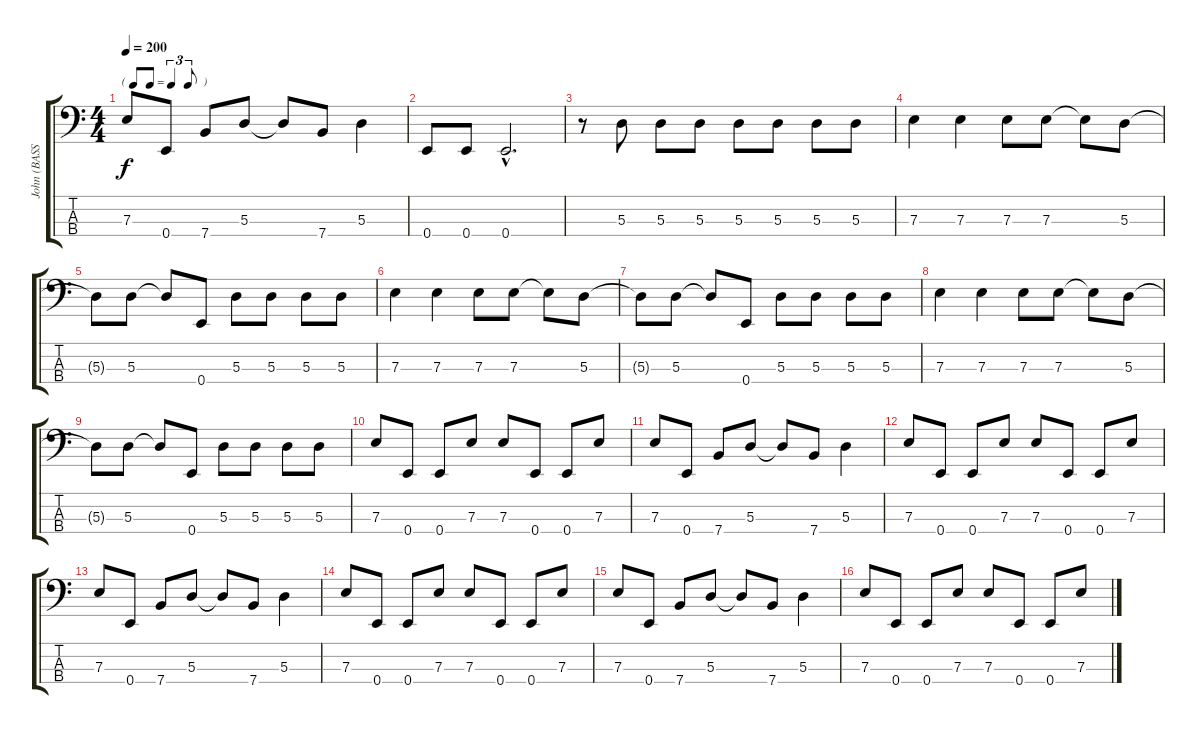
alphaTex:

\track ("John (BASS)" "John (BASS") {instrument electricbassfinger}
\staff {score tabs}
\tuning (G2 D2 A1 E1) {hide}
\ts (4 4)
\tf triplet8th
\tempo 200
\clef f4
\ks c
7.3.8{dy f} 0.4.8 7.4.8 5.3.8 5.3{t}.8 7.4.8 5.3.4 |
0.4.8 0.4.8 0.4{hac}.2{d} |
r.8 5.3.8 5.3.8 5.3.8 5.3.8 5.3.8 5.3.8 5.3.8 |
7.3.4 7.3.4 7.3.8 7.3.8 7.3{t}.8 5.3.8 |
5.3{t}.8 5.3.8 5.3{t}.8 0.4.8 5.3.8 5.3.8 5.3.8 5.3.8 |
7.3.4 7.3.4 7.3.8 7.3.8 7.3{t}.8 5.3.8 |
5.3{t}.8 5.3.8 5.3{t}.8 0.4.8 5.3.8 5.3.8 5.3.8 5.3.8 |
7.3.4 7.3.4 7.3.8 7.3.8 7.3{t}.8 5.3.8 |
5.3{t}.8 5.3.8 5.3{t}.8 0.4.8 5.3.8 5.3.8 5.3.8 5.3.8 |
7.3.8 0.4.8 0.4.8 7.3.8 7.3.8 0.4.8 0.4.8 7.3.8 |
7.3.8 0.4.8 7.4.8 5.3.8 5.3{t}.8 7.4.8 5.3.4 |
7.3.8 0.4.8 0.4.8 7.3.8 7.3.8 0.4.8 0.4.8 7.3.8 |
7.3.8 0.4.8 7.4.8 5.3.8 5.3{t}.8 7.4.8 5.3.4 |
7.3.8 0.4.8 0.4.8 7.3.8 7.3.8 0.4.8 0.4.8 7.3.8 |
7.3.8 0.4.8 7.4.8 5.3.8 5.3{t}.8 7.4.8 5.3.4 |
7.3.8 0.4.8 0.4.8 7.3.8 7.3.8 0.4.8 0.4.8 7.3.8
